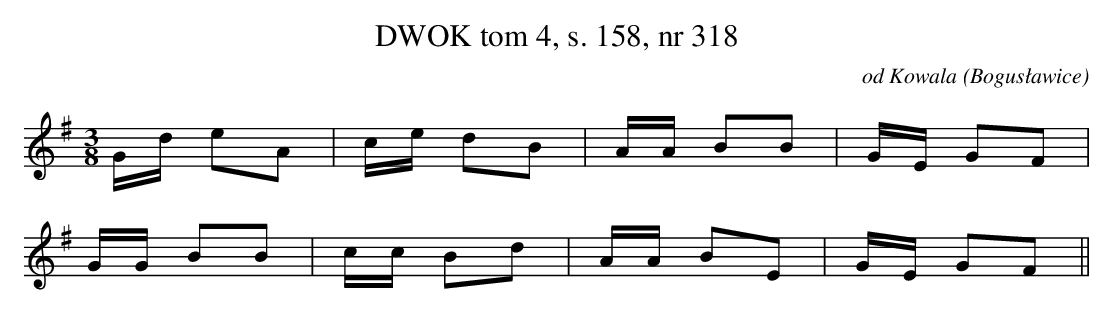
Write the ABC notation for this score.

X:1
T: DWOK tom 4, s. 158, nr 318
O: od Kowala (Bogusławice)
L: 1/16
M: 3/8
K: G
Gd e2A2 | ce d2B2 | AA B2B2 | GE G2F2 |
GG B2B2 | cc B2d2 | AA B2E2 | GE G2F2 ||
